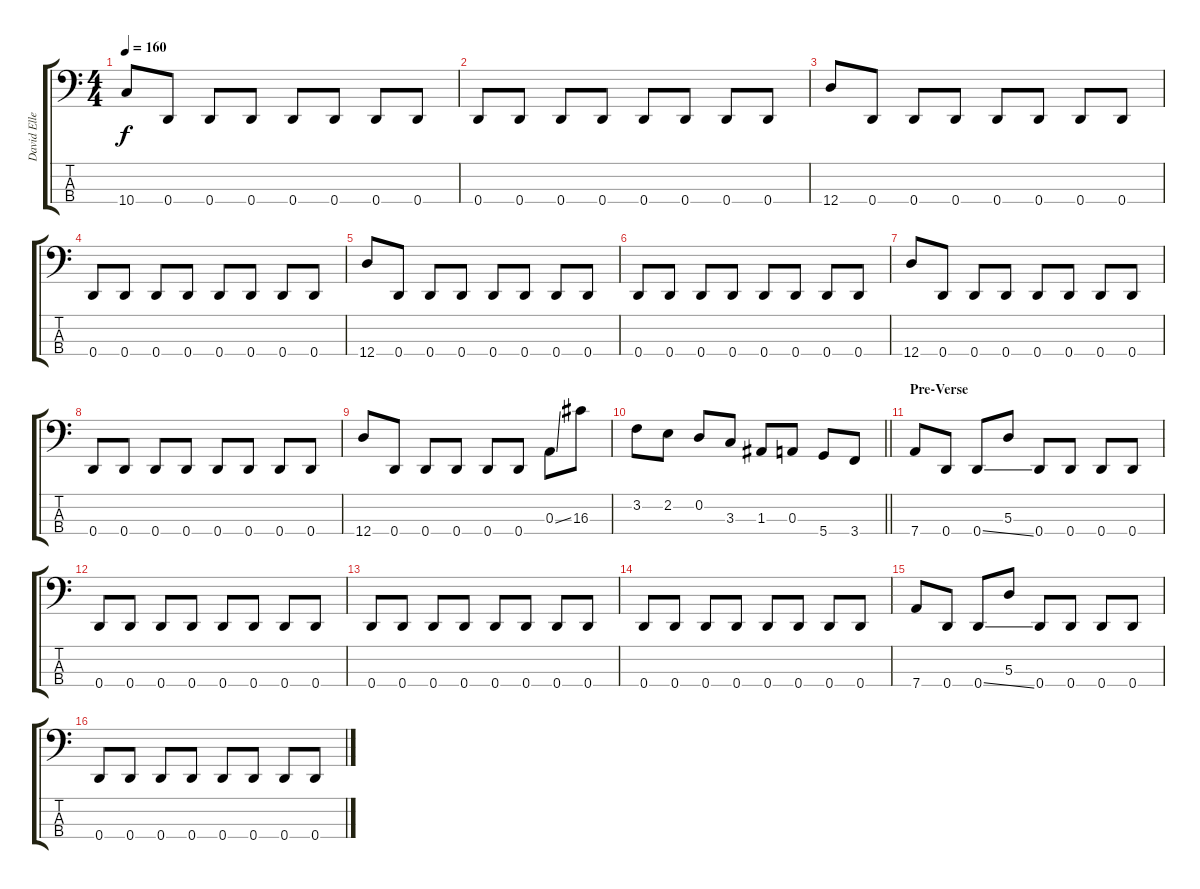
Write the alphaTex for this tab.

\track ("David Ellefson" "David Elle") {instrument electricbasspick}
\staff {score tabs}
\tuning (G2 D2 A1 D1) {hide}
\ts (4 4)
\tempo 160
\clef f4
\ks c
10.4.8{dy f} 0.4.8 0.4.8 0.4.8 0.4.8 0.4.8 0.4.8 0.4.8 |
0.4.8 0.4.8 0.4.8 0.4.8 0.4.8 0.4.8 0.4.8 0.4.8 |
12.4.8 0.4.8 0.4.8 0.4.8 0.4.8 0.4.8 0.4.8 0.4.8 |
0.4.8 0.4.8 0.4.8 0.4.8 0.4.8 0.4.8 0.4.8 0.4.8 |
12.4.8 0.4.8 0.4.8 0.4.8 0.4.8 0.4.8 0.4.8 0.4.8 |
0.4.8 0.4.8 0.4.8 0.4.8 0.4.8 0.4.8 0.4.8 0.4.8 |
12.4.8 0.4.8 0.4.8 0.4.8 0.4.8 0.4.8 0.4.8 0.4.8 |
0.4.8 0.4.8 0.4.8 0.4.8 0.4.8 0.4.8 0.4.8 0.4.8 |
12.4.8 0.4.8 0.4.8 0.4.8 0.4.8 0.4.8 0.3{ss}.8 16.3.8 |
\barLineRight lightlight
3.2.8 2.2.8 0.2.8 3.3.8 1.3.8 0.3.8 5.4.8 3.4.8 |
\section ("" "Pre-Verse")
7.4.8 0.4.8 0.4{ss}.8 5.3.8 0.4.8 0.4.8 0.4.8 0.4.8 |
0.4.8 0.4.8 0.4.8 0.4.8 0.4.8 0.4.8 0.4.8 0.4.8 |
0.4.8 0.4.8 0.4.8 0.4.8 0.4.8 0.4.8 0.4.8 0.4.8 |
0.4.8 0.4.8 0.4.8 0.4.8 0.4.8 0.4.8 0.4.8 0.4.8 |
7.4.8 0.4.8 0.4{ss}.8 5.3.8 0.4.8 0.4.8 0.4.8 0.4.8 |
0.4.8 0.4.8 0.4.8 0.4.8 0.4.8 0.4.8 0.4.8 0.4.8
